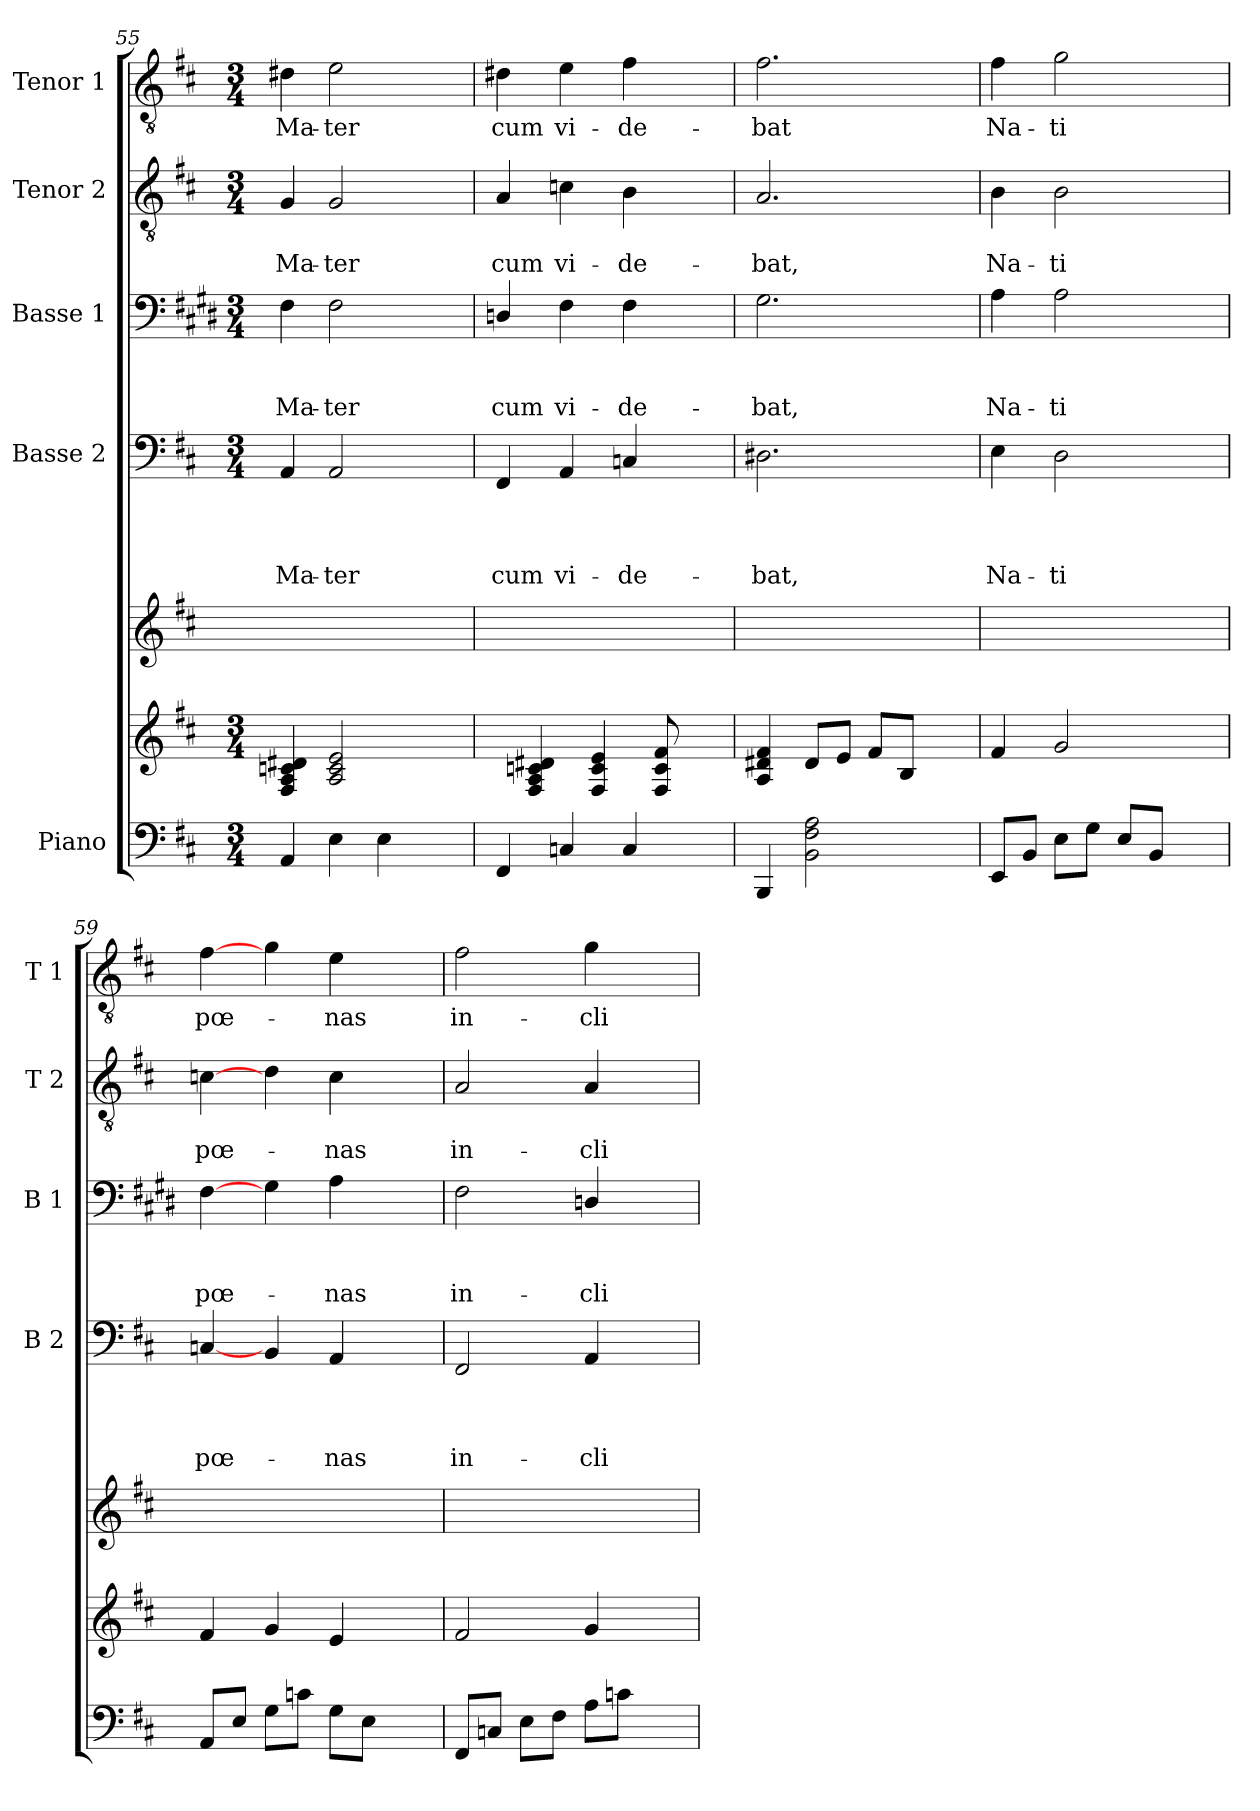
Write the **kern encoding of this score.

**kern	**kern	**kern	**kern	**text	**text	**text	**text	**kern	**text	**text	**text	**kern	**text	**text	**kern	**text
*part6	*part6	*part5	*part4	*part4	*part4	*part4	*part4	*part3	*part3	*part3	*part3	*part2	*part2	*part2	*part1	*part1
*staff7	*staff6	*staff5	*staff4	*staff4	*staff4	*staff4	*staff4	*staff3	*staff3	*staff3	*staff3	*staff2	*staff2	*staff2	*staff1	*staff1
*I"Piano	*	*	*I"Basse 2	*	*	*	*	*I"Basse 1	*	*	*	*I"Tenor 2	*	*	*I"Tenor 1	*
*	*	*	*I'B 2	*	*	*	*	*I'B 1	*	*	*	*I'T 2	*	*	*I'T 1	*
*clefF4	*clefG2	*clefG2	*clefF4	*	*	*	*	*clefF4	*	*	*	*clefGv2	*	*	*clefGv2	*
*	*	*	*	*	*	*	*	*ITrd1c2	*	*	*	*	*	*	*	*
*k[f#c#]	*k[f#c#]	*k[f#c#]	*k[f#c#]	*	*	*	*	*k[f#c#]	*	*	*	*k[f#c#]	*	*	*k[f#c#]	*
*b:	*b:	*b:	*b:	*	*	*	*	*b:	*	*	*	*b:	*	*	*b:	*
*M3/4	*M3/4	*	*M3/4	*	*	*	*	*M3/4	*	*	*	*M3/4	*	*	*M3/4	*
=55	=55	=55	=55	=55	=55	=55	=55	=55	=55	=55	=55	=55	=55	=55	=55	=55
!	!	!	!	!	!	!	!LO:LY:b	!	!	!	!LO:LY:b	!	!	!LO:LY:b	!	!LO:LY:b
4AA/	4F#/ 4A/ 4cn/ 4d#X/	1ryy	4AA/	.	.	.	Ma-	4E\	.	.	Ma-	4G/	.	Ma-	4d#X\	Ma-
!	!	!	!	!	!	!	!LO:LY:b	!	!	!	!LO:LY:b	!	!	!LO:LY:b	!	!LO:LY:b
4E\	2A/ 2c/ 2e/	.	2AA/	.	.	.	-ter	2E\	.	.	-ter	2G/	.	-ter	2e\	-ter
4E\	.	.	.	.	.	.	.	.	.	.	.	.	.	.	.	.
4ryy	4ryy	.	4ryy	.	.	.	.	4ryy	.	.	.	4ryy	.	.	4ryy	.
=56	=56	=56	=56	=56	=56	=56	=56	=56	=56	=56	=56	=56	=56	=56	=56	=56
!	!	!	!	!	!	!	!LO:LY:b	!	!	!	!LO:LY:b	!	!	!LO:LY:b	!	!LO:LY:b
4FF#/	8ryy	1ryy	4FF#/	.	.	.	cum	4Cn/	.	.	cum	4A/	.	cum	4d#X\	cum
.	4F#/ 4A/ 4cn/ 4d#X/	.	.	.	.	.	.	.	.	.	.	.	.	.	.	.
!	!	!	!	!	!	!	!LO:LY:b	!	!	!	!LO:LY:b	!	!	!LO:LY:b	!	!LO:LY:b
4Cn/	.	.	4AA/	.	.	.	vi-	4E\	.	.	vi-	4cn\	.	vi-	4e\	vi-
.	4F#/ 4c/ 4e/	.	.	.	.	.	.	.	.	.	.	.	.	.	.	.
!	!	!	!	!	!	!	!LO:LY:b	!	!	!	!LO:LY:b	!	!	!LO:LY:b	!	!LO:LY:b
4C/	.	.	4Cn/	.	.	.	-de-	4E\	.	.	-de-	4B\	.	-de-	4f#\	-de-
.	8F#/ 8c/ 8f#/	.	.	.	.	.	.	.	.	.	.	.	.	.	.	.
4ryy	4ryy	.	4ryy	.	.	.	.	4ryy	.	.	.	4ryy	.	.	4ryy	.
=57	=57	=57	=57	=57	=57	=57	=57	=57	=57	=57	=57	=57	=57	=57	=57	=57
!	!	!	!	!	!	!	!LO:LY:b	!	!	!	!LO:LY:b	!	!	!LO:LY:b	!	!LO:LY:b
4BBB/	4A/ 4d#X/ 4f#/	1ryy	2.D#X\	.	.	.	-bat,	2.F#\	.	.	-bat,	2.A/	.	-bat,	2.f#\	-bat
2BB\ 2F#\ 2A\	8d#/L	.	.	.	.	.	.	.	.	.	.	.	.	.	.	.
.	8e/J	.	.	.	.	.	.	.	.	.	.	.	.	.	.	.
.	8f#/L	.	.	.	.	.	.	.	.	.	.	.	.	.	.	.
.	8B/J	.	.	.	.	.	.	.	.	.	.	.	.	.	.	.
4ryy	4ryy	.	4ryy	.	.	.	.	4ryy	.	.	.	4ryy	.	.	4ryy	.
=58	=58	=58	=58	=58	=58	=58	=58	=58	=58	=58	=58	=58	=58	=58	=58	=58
!	!	!	!	!	!	!	!LO:LY:b	!	!	!	!LO:LY:b	!	!	!LO:LY:b	!	!LO:LY:b
8EE/L	4f#/	1ryy	4E\	.	.	.	Na-	4G\	.	.	Na-	4B\	.	Na-	4f#\	Na-
8BB/J	.	.	.	.	.	.	.	.	.	.	.	.	.	.	.	.
!	!	!	!	!	!	!	!LO:LY:b	!	!	!	!LO:LY:b	!	!	!LO:LY:b	!	!LO:LY:b
8E\L	2g/	.	2D\	.	.	.	-ti	2G\	.	.	-ti	2B\	.	-ti	2g\	-ti
8G\J	.	.	.	.	.	.	.	.	.	.	.	.	.	.	.	.
8E/L	.	.	.	.	.	.	.	.	.	.	.	.	.	.	.	.
8BB/J	.	.	.	.	.	.	.	.	.	.	.	.	.	.	.	.
4ryy	4ryy	.	4ryy	.	.	.	.	4ryy	.	.	.	4ryy	.	.	4ryy	.
!!LO:PB:g=z
=59	=59	=59	=59	=59	=59	=59	=59	=59	=59	=59	=59	=59	=59	=59	=59	=59
!	!	!	!	!	!	!	!LO:LY:b	!	!	!	!LO:LY:b	!	!	!LO:LY:b	!	!LO:LY:b
8AA/L	4f#/	1ryy	[4Cn/	.	.	.	pœ-	[4E\	.	.	pœ-	[4cn\	.	pœ-	[4f#\	pœ-
8E/J	.	.	.	.	.	.	.	.	.	.	.	.	.	.	.	.
8G\L	4g/	.	4BB/	.	.	.	.	4F#\	.	.	.	4d\	.	.	4g\	.
8cn\J	.	.	.	.	.	.	.	.	.	.	.	.	.	.	.	.
!	!	!	!	!	!	!	!LO:LY:b	!	!	!	!LO:LY:b	!	!	!LO:LY:b	!	!LO:LY:b
8G\L	4e/	.	4AA/	.	.	.	-nas	4G\	.	.	-nas	4c\	.	-nas	4e\	-nas
8E\J	.	.	.	.	.	.	.	.	.	.	.	.	.	.	.	.
4ryy	4ryy	.	4ryy	.	.	.	.	4ryy	.	.	.	4ryy	.	.	4ryy	.
=60	=60	=60	=60	=60	=60	=60	=60	=60	=60	=60	=60	=60	=60	=60	=60	=60
!	!	!	!	!	!	!	!LO:LY:b	!	!	!	!LO:LY:b	!	!	!LO:LY:b	!	!LO:LY:b
8FF#/L	2f#/	1ryy	2FF#/	.	.	.	in-	2E\	.	.	in-	2A/	.	in-	2f#\	in-
8Cn/J	.	.	.	.	.	.	.	.	.	.	.	.	.	.	.	.
8E\L	.	.	.	.	.	.	.	.	.	.	.	.	.	.	.	.
8F#\J	.	.	.	.	.	.	.	.	.	.	.	.	.	.	.	.
!	!	!	!	!	!	!	!LO:LY:b	!	!	!	!LO:LY:b	!	!	!LO:LY:b	!	!LO:LY:b
8A\L	4g/	.	4AA/	.	.	.	-cli-	4Cn/	.	.	-cli-	4A/	.	-cli-	4g\	-cli-
8cn\J	.	.	.	.	.	.	.	.	.	.	.	.	.	.	.	.
4ryy	4ryy	.	4ryy	.	.	.	.	4ryy	.	.	.	4ryy	.	.	4ryy	.
=	=	=	=	=	=	=	=	=	=	=	=	=	=	=	=	=
*-	*-	*-	*-	*-	*-	*-	*-	*-	*-	*-	*-	*-	*-	*-	*-	*-
